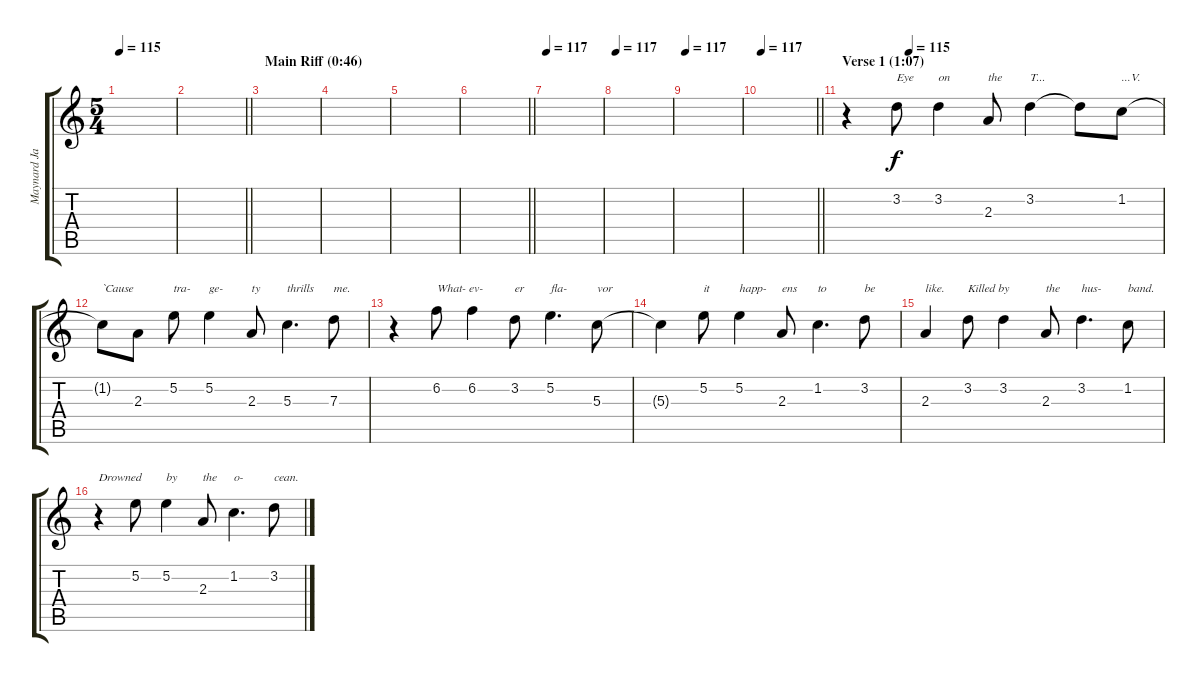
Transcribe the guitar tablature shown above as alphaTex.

\track ("Maynard James Keenan" "Maynard Ja") {instrument electricguitarjazz}
\staff {score tabs}
\tuning (E4 B3 G3 D3 A2 E2) {hide}
\ts (5 4)
\tempo 115
\clef g2
\ks c
|
\barLineRight lightlight
|
\section ("" "Main Riff (0:46)")
|
|
|
\barLineRight lightlight
|
\tempo 117
|
\tempo 117
|
\tempo 117
|
\tempo 117
\barLineRight lightlight
|
\section ("" "Verse 1 (1:07)")
\tempo (115 0.2)
r.4 3.2.8{txt "Eye"} 3.2.4{txt "on"} 2.3.8{txt "the"} 3.2.4{txt "T..."} 3.2{t}.8 1.2.8{txt "...V."} |
1.2{t}.8{txt "`Cause"} 2.3.8 5.2.8{txt "tra-"} 5.2.4{txt "ge-"} 2.3.8{txt "ty"} 5.3.4{d txt "thrills"} 7.3.8{txt "me."} |
r.4 6.2.8{txt "What- ev-"} 6.2.4 3.2.8{txt "er"} 5.2.4{d txt "fla-"} 5.3.8{txt "vor"} |
5.3{t}.4 5.2.8{txt "it"} 5.2.4{txt "happ-"} 2.3.8{txt "ens"} 1.2.4{d txt "to"} 3.2.8{txt "be"} |
2.3.4{txt "like."} 3.2.8{txt "Killed by"} 3.2.4 2.3.8{txt "the"} 3.2.4{d txt "hus-"} 1.2.8{txt "band."} |
r.4{txt "Drowned"} 5.2.8 5.2.4{txt "by"} 2.3.8{txt "the"} 1.2.4{d txt "o-"} 3.2.8{txt "cean."}
